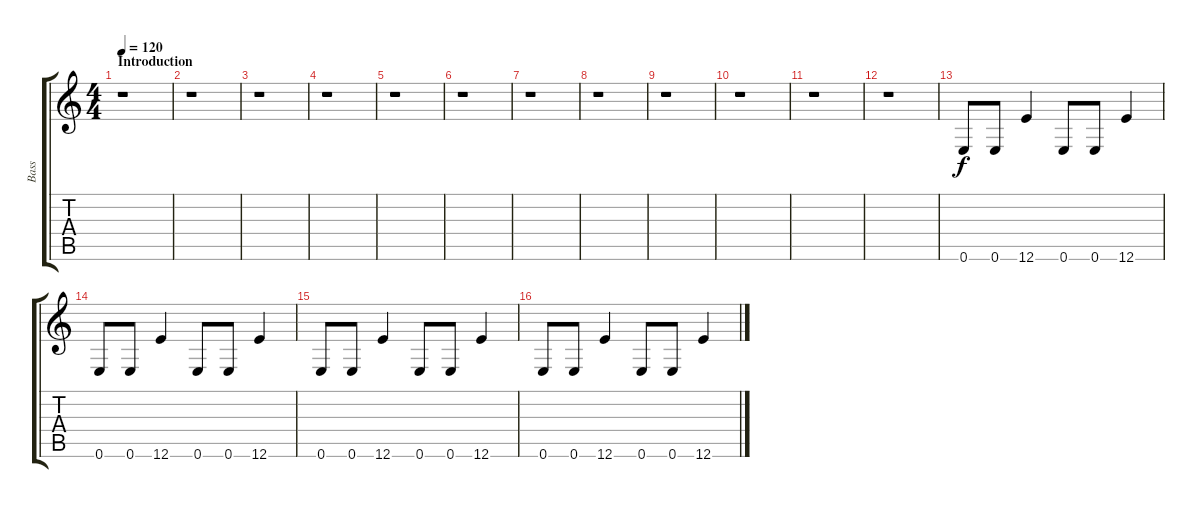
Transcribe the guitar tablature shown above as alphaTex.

\track ("Bass" "Bass") {instrument electricbassfinger}
\staff {score tabs}
\tuning (E4 B3 G3 D3 A2 E2) {hide}
\ts (4 4)
\section ("" "Introduction")
\tempo 120
\clef g2
\ks c
r.1{dy f instrument electricbassfinger} |
r.1 |
r.1 |
r.1 |
r.1 |
r.1 |
r.1 |
r.1 |
r.1 |
r.1 |
r.1 |
r.1 |
0.6.8 0.6.8 12.6.4 0.6.8 0.6.8 12.6.4 |
0.6.8 0.6.8 12.6.4 0.6.8 0.6.8 12.6.4 |
0.6.8 0.6.8 12.6.4 0.6.8 0.6.8 12.6.4 |
0.6.8 0.6.8 12.6.4 0.6.8 0.6.8 12.6.4
